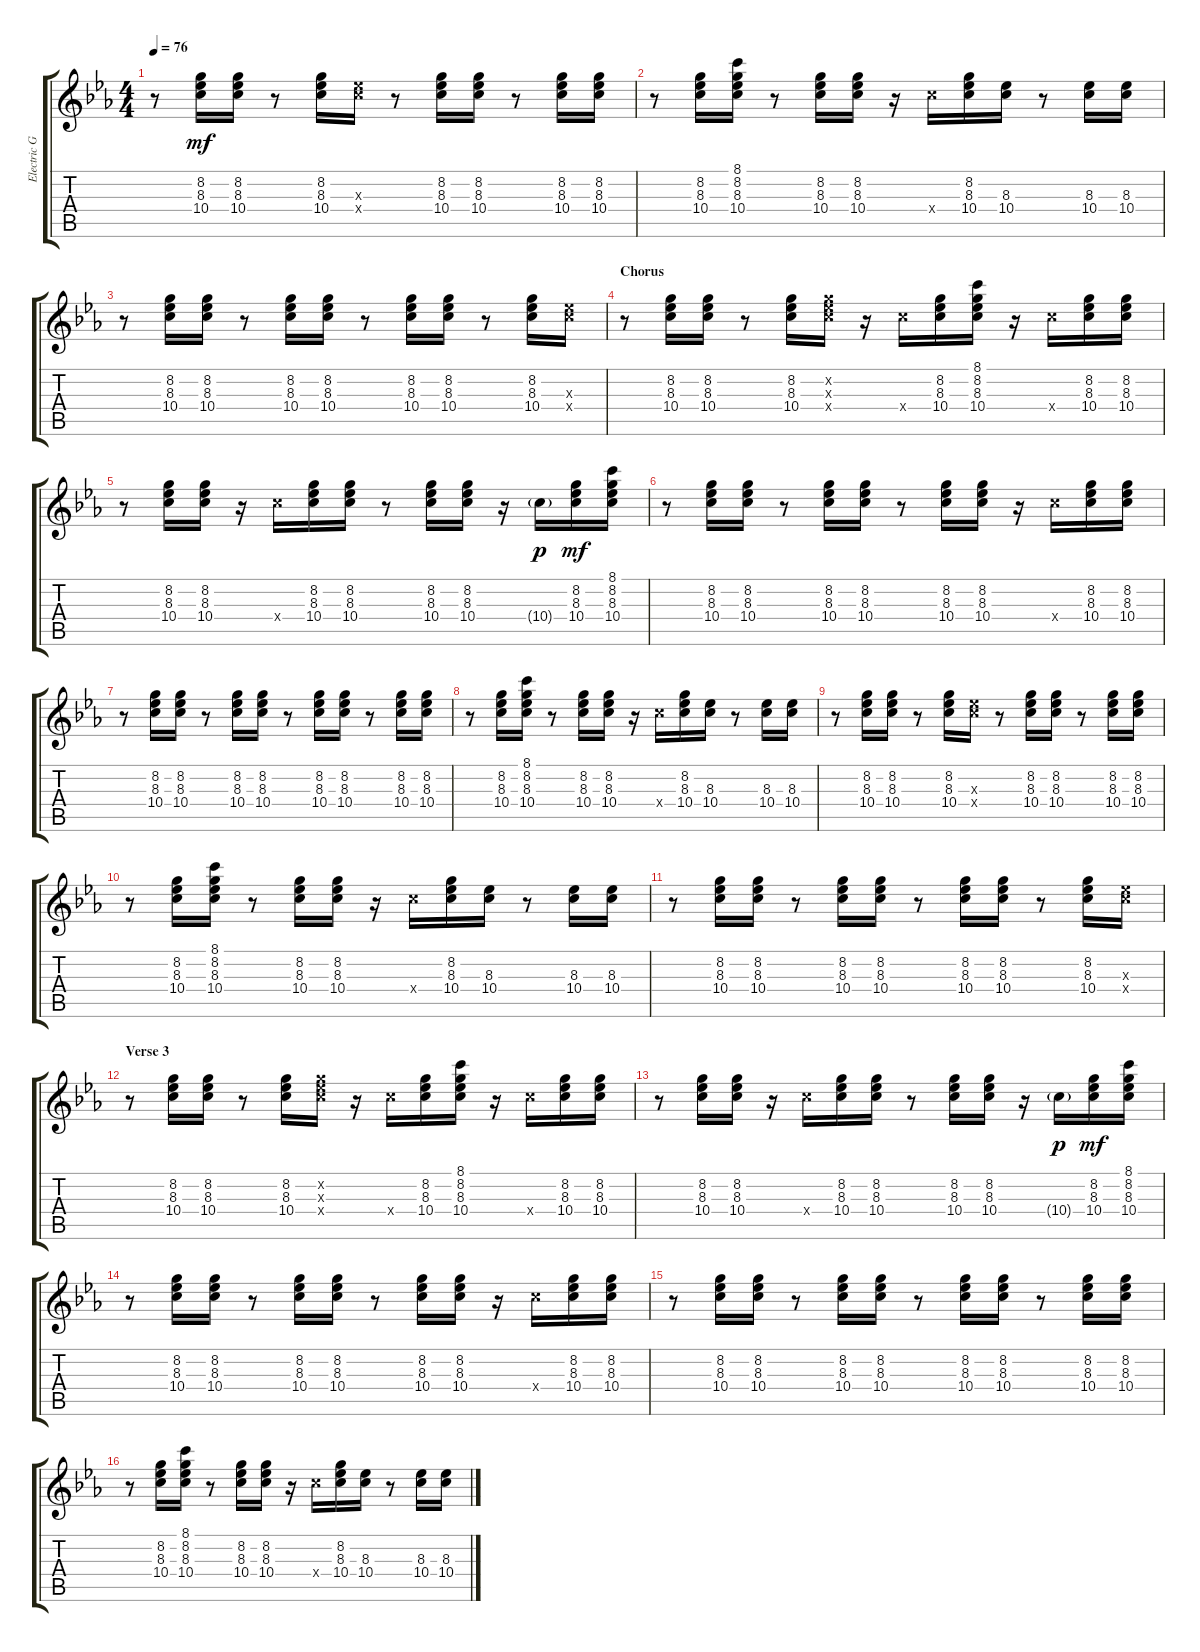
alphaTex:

\track ("Electric Guitar clean" "Electric G") {instrument electricguitarclean}
\staff {score tabs}
\tuning (E4 B3 G3 D3 A2 E2) {hide}
\ts (4 4)
\tempo 76
\clef g2
\ks eb
r.8{dy mf} (8.2 8.3 10.4).16 (8.2 8.3 10.4).16 r.8 (8.2 8.3 10.4).16 (8.3{x} 10.4{x}).16 r.8 (8.2 8.3 10.4).16 (8.2 8.3 10.4).16 r.8 (8.2 8.3 10.4).16 (8.2 8.3 10.4).16 |
r.8 (8.2 8.3 10.4).16 (8.1 8.2 8.3 10.4).16 r.8 (8.2 8.3 10.4).16 (8.2 8.3 10.4).16 r.16 10.4{x}.16 (8.2 8.3 10.4).16 (8.3 10.4).16 r.8 (8.3 10.4).16 (8.3 10.4).16 |
r.8 (8.2 8.3 10.4).16 (8.2 8.3 10.4).16 r.8 (8.2 8.3 10.4).16 (8.2 8.3 10.4).16 r.8 (8.2 8.3 10.4).16 (8.2 8.3 10.4).16 r.8 (8.2 8.3 10.4).16 (8.3{x} 10.4{x}).16 |
\section ("" "Chorus")
r.8 (8.2 8.3 10.4).16 (8.2 8.3 10.4).16 r.8 (8.2 8.3 10.4).16 (8.2{x} 8.3{x} 10.4{x}).16 r.16 10.4{x}.16 (8.2 8.3 10.4).16 (8.1 8.2 8.3 10.4).16 r.16 10.4{x}.16 (8.2 8.3 10.4).16 (8.2 8.3 10.4).16 |
r.8 (8.2 8.3 10.4).16 (8.2 8.3 10.4).16 r.16 10.4{x}.16 (8.2 8.3 10.4).16 (8.2 8.3 10.4).16 r.8 (8.2 8.3 10.4).16 (8.2 8.3 10.4).16 r.16 10.4{g}.16{dy p} (8.2 8.3 10.4).16{dy mf} (8.1 8.2 8.3 10.4).16 |
r.8 (8.2 8.3 10.4).16 (8.2 8.3 10.4).16 r.8 (8.2 8.3 10.4).16 (8.2 8.3 10.4).16 r.8 (8.2 8.3 10.4).16 (8.2 8.3 10.4).16 r.16 10.4{x}.16 (8.2 8.3 10.4).16 (8.2 8.3 10.4).16 |
r.8 (8.2 8.3 10.4).16 (8.2 8.3 10.4).16 r.8 (8.2 8.3 10.4).16 (8.2 8.3 10.4).16 r.8 (8.2 8.3 10.4).16 (8.2 8.3 10.4).16 r.8 (8.2 8.3 10.4).16 (8.2 8.3 10.4).16 |
r.8 (8.2 8.3 10.4).16 (8.1 8.2 8.3 10.4).16 r.8 (8.2 8.3 10.4).16 (8.2 8.3 10.4).16 r.16 10.4{x}.16 (8.2 8.3 10.4).16 (8.3 10.4).16 r.8 (8.3 10.4).16 (8.3 10.4).16 |
r.8 (8.2 8.3 10.4).16 (8.2 8.3 10.4).16 r.8 (8.2 8.3 10.4).16 (8.3{x} 10.4{x}).16 r.8 (8.2 8.3 10.4).16 (8.2 8.3 10.4).16 r.8 (8.2 8.3 10.4).16 (8.2 8.3 10.4).16 |
r.8 (8.2 8.3 10.4).16 (8.1 8.2 8.3 10.4).16 r.8 (8.2 8.3 10.4).16 (8.2 8.3 10.4).16 r.16 10.4{x}.16 (8.2 8.3 10.4).16 (8.3 10.4).16 r.8 (8.3 10.4).16 (8.3 10.4).16 |
r.8 (8.2 8.3 10.4).16 (8.2 8.3 10.4).16 r.8 (8.2 8.3 10.4).16 (8.2 8.3 10.4).16 r.8 (8.2 8.3 10.4).16 (8.2 8.3 10.4).16 r.8 (8.2 8.3 10.4).16 (8.3{x} 10.4{x}).16 |
\section ("" "Verse 3")
r.8 (8.2 8.3 10.4).16 (8.2 8.3 10.4).16 r.8 (8.2 8.3 10.4).16 (8.2{x} 8.3{x} 10.4{x}).16 r.16 10.4{x}.16 (8.2 8.3 10.4).16 (8.1 8.2 8.3 10.4).16 r.16 10.4{x}.16 (8.2 8.3 10.4).16 (8.2 8.3 10.4).16 |
r.8 (8.2 8.3 10.4).16 (8.2 8.3 10.4).16 r.16 10.4{x}.16 (8.2 8.3 10.4).16 (8.2 8.3 10.4).16 r.8 (8.2 8.3 10.4).16 (8.2 8.3 10.4).16 r.16 10.4{g}.16{dy p} (8.2 8.3 10.4).16{dy mf} (8.1 8.2 8.3 10.4).16 |
r.8 (8.2 8.3 10.4).16 (8.2 8.3 10.4).16 r.8 (8.2 8.3 10.4).16 (8.2 8.3 10.4).16 r.8 (8.2 8.3 10.4).16 (8.2 8.3 10.4).16 r.16 10.4{x}.16 (8.2 8.3 10.4).16 (8.2 8.3 10.4).16 |
r.8 (8.2 8.3 10.4).16 (8.2 8.3 10.4).16 r.8 (8.2 8.3 10.4).16 (8.2 8.3 10.4).16 r.8 (8.2 8.3 10.4).16 (8.2 8.3 10.4).16 r.8 (8.2 8.3 10.4).16 (8.2 8.3 10.4).16 |
r.8 (8.2 8.3 10.4).16 (8.1 8.2 8.3 10.4).16 r.8 (8.2 8.3 10.4).16 (8.2 8.3 10.4).16 r.16 10.4{x}.16 (8.2 8.3 10.4).16 (8.3 10.4).16 r.8 (8.3 10.4).16 (8.3 10.4).16
